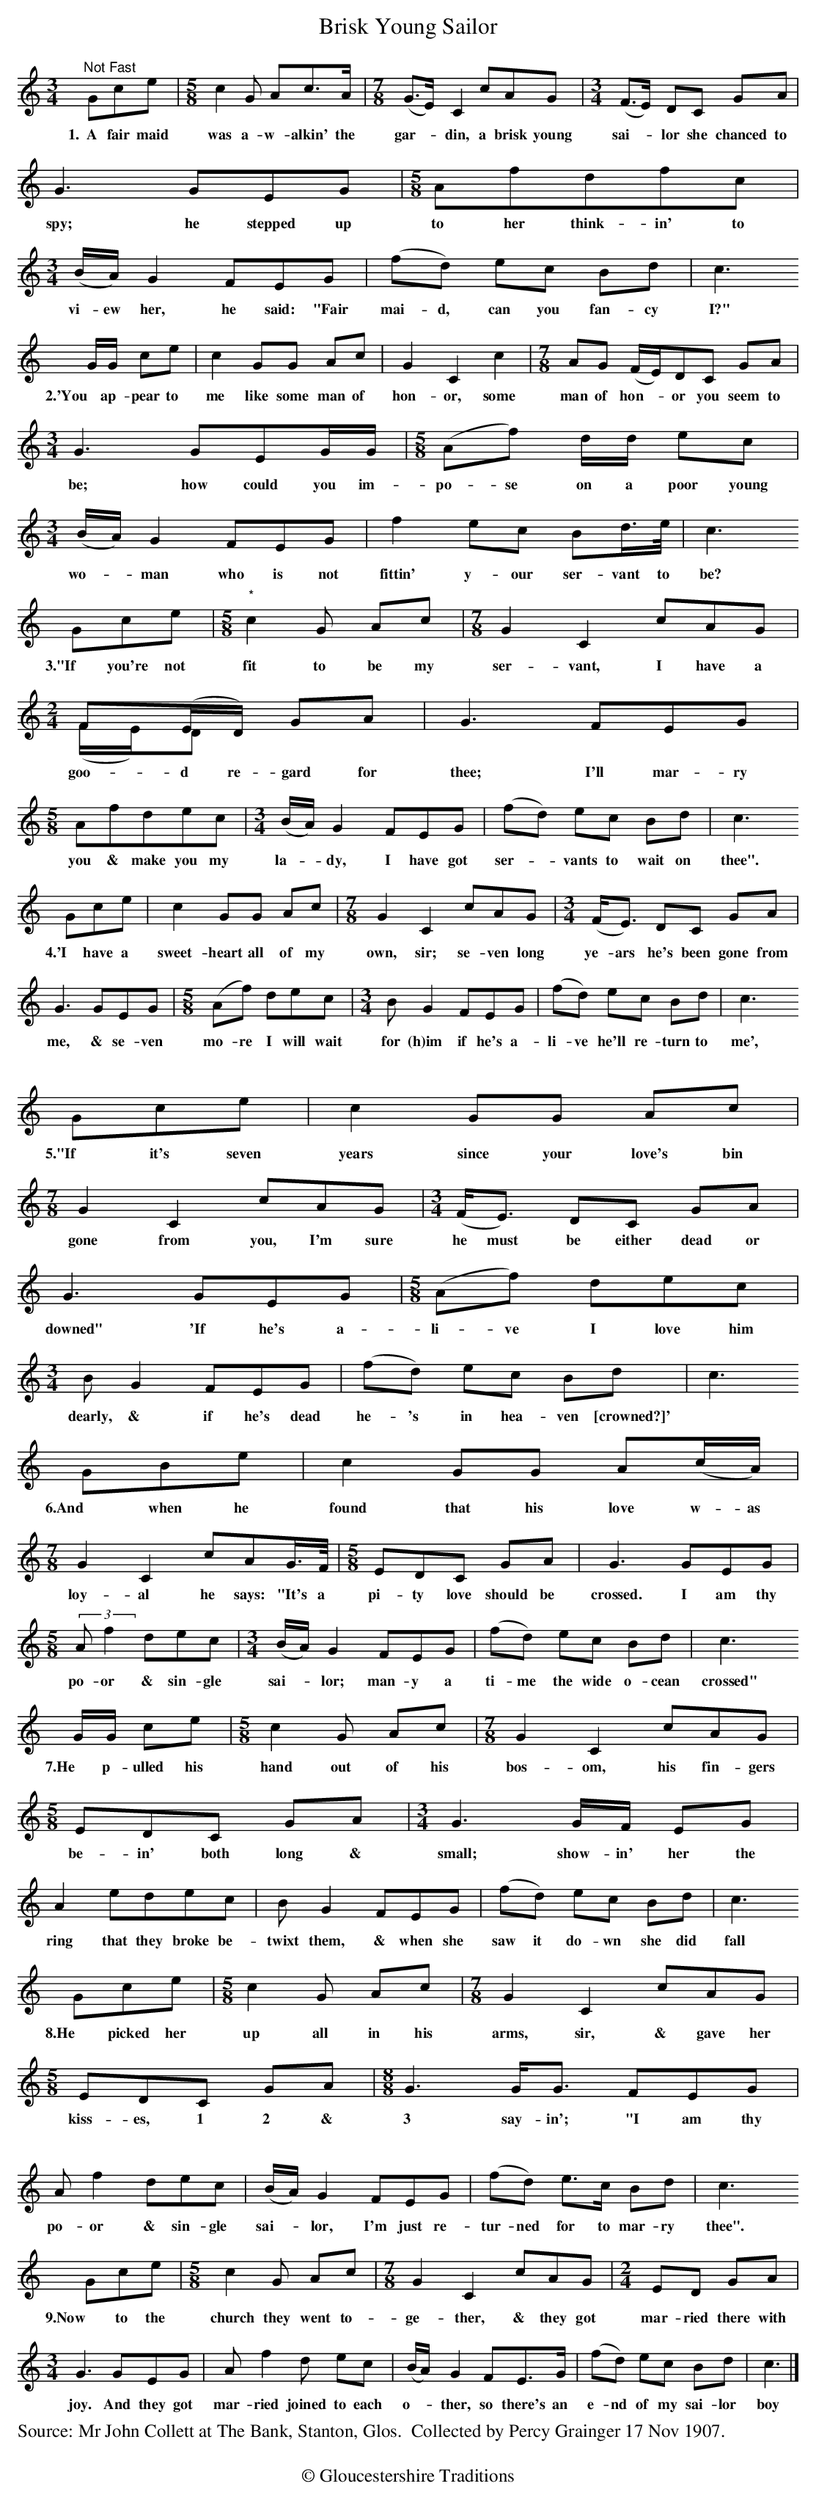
X:1
T: Brisk Young Sailor
M: 3/4
L: 1/8
K: C
"^Not Fast"Gce|[M:5/8]c2 G Ac>A|[M:7/8](G>E) C2 cAG|[M:3/4](F>E) DC GA|
w:1.~~A fair maid was a-w-alkin' the gar--din, a brisk young sai--lor she chanced to
G3GEG|[M:5/8]Afdfc|[M:3/4](B/A/)G2 FEG| (fd) ec Bd| c3
w:spy; he stepped up to her  think-in' to vi-ew her, he said: "Fair mai-d, can you fan-cy I?"
G/G/ ce|c2 GG Ac|G2C2c2|[M:7/8]AG (F/E/)DC GA|
w:2.'You ap-pear to me like some man of hon-or, some man of hon--or you seem to
[M:3/4]G3 GEG/G/|[M:5/8](Af) d/d/ ec|[M:3/4](B/A/) G2 FEG| f2 ec Bd/>e/|c3
w:be; how could you im-po-se on a poor young wo--man who is not fittin' y-our ser-vant to be?
Gce|[M:5/8]"*"c2G Ac|[M:7/8]G2C2 cAG|[M:2/4]F(E/D/) GA&(F/E/)D xx| G3 FEG|
w:3."If you're not fit to be my ser-vant, I have a goo-d re-gard for thee; I'll mar-ry
[M:5/8]Afdec|[M:3/4](B/A/) G2 FEG|(fd) ec Bd| c3
w:you & make you my la--dy, I have got ser--vants to wait on thee".
Gce|c2 GG Ac|[M:7/8]G2C2cAG|[M:3/4](F<E) DC GA|
w:4.'I have a sweet-heart all of my own, sir; se-ven long ye-ars he's been gone from
G3 GEG|[M:5/8](Af) dec|[M:3/4]BG2 FEG|(fd) ec Bd| c3
w:me, & se-ven mo-re I will wait for (h)im if he's a-li-ve he'll re-turn to me',
Gce|c2 GG Ac|[M:7/8]G2C2cAG|[M:3/4](F<E) DC GA|
w:5."If it's seven years since your love's bin gone from you, I'm sure he must be either dead or
G3 GEG|[M:5/8](Af) dec|[M:3/4]BG2 FEG|(fd) ec Bd| c3
w:downed" 'If he's a-li-ve I love him dearly, & if he's dead he-'s in hea-ven [crowned?]'
GBe|c2 GG A(c/A/)|[M:7/8]G2 C2 cAG/>F/|[M:5/8]EDC GA|G3 GEG|
w:6.And when he found that his love w-as loy-al he says: "It's a pi-ty love should be crossed. I am thy
[M:5/8](3:2:2Af2 dec|[M:3/4](B/A/)G2 FEG| (fd) ec Bd|c3
w:po-or & sin-gle sai--lor; man-y a ti-me the wide o-cean crossed"
G/G/ ce|[M:5/8]c2 G Ac|[M:7/8]G2C2 cAG|[M:5/8]EDC GA|[M:3/4]G3 G/F/ EG|
w:7.He p-ulled his hand out of his bos-om, his fin-gers be-in' both long & small; show-in' her the
A2 edec|BG2FEG|(fd) ec Bd|c3
w:ring that they broke be-twixt them, & when she saw it do-wn she did fall
Gce|[M:5/8]c2 G Ac|[M:7/8]G2C2 cAG|[M:5/8]EDC GA|[M:8/8]G3 G<G FEG|
w:8.He picked her up all in his arms, sir, & gave her kiss-es, 1 2 & 3 say-in'; "I am thy
Af2 dec|(B/A/)G2 FEG|(fd) e>c Bd|c3
w:po-or & sin-gle sai--lor, I'm just re-tur-ned for to mar-ry thee".
Gce|[M:5/8]c2 G Ac|[M:7/8]G2C2 cAG|[M:2/4]ED GA|
w:9.Now to the church they went to-ge-ther, & they got mar-ried there with
[M:3/4]G3 GEG|A f2 d ec|(B/A/)G2 FE>G|(fd) ec Bd|c3|]
w:joy. And they got mar-ried joined to each o--ther, so there's an e-nd of my sai-lor boy
